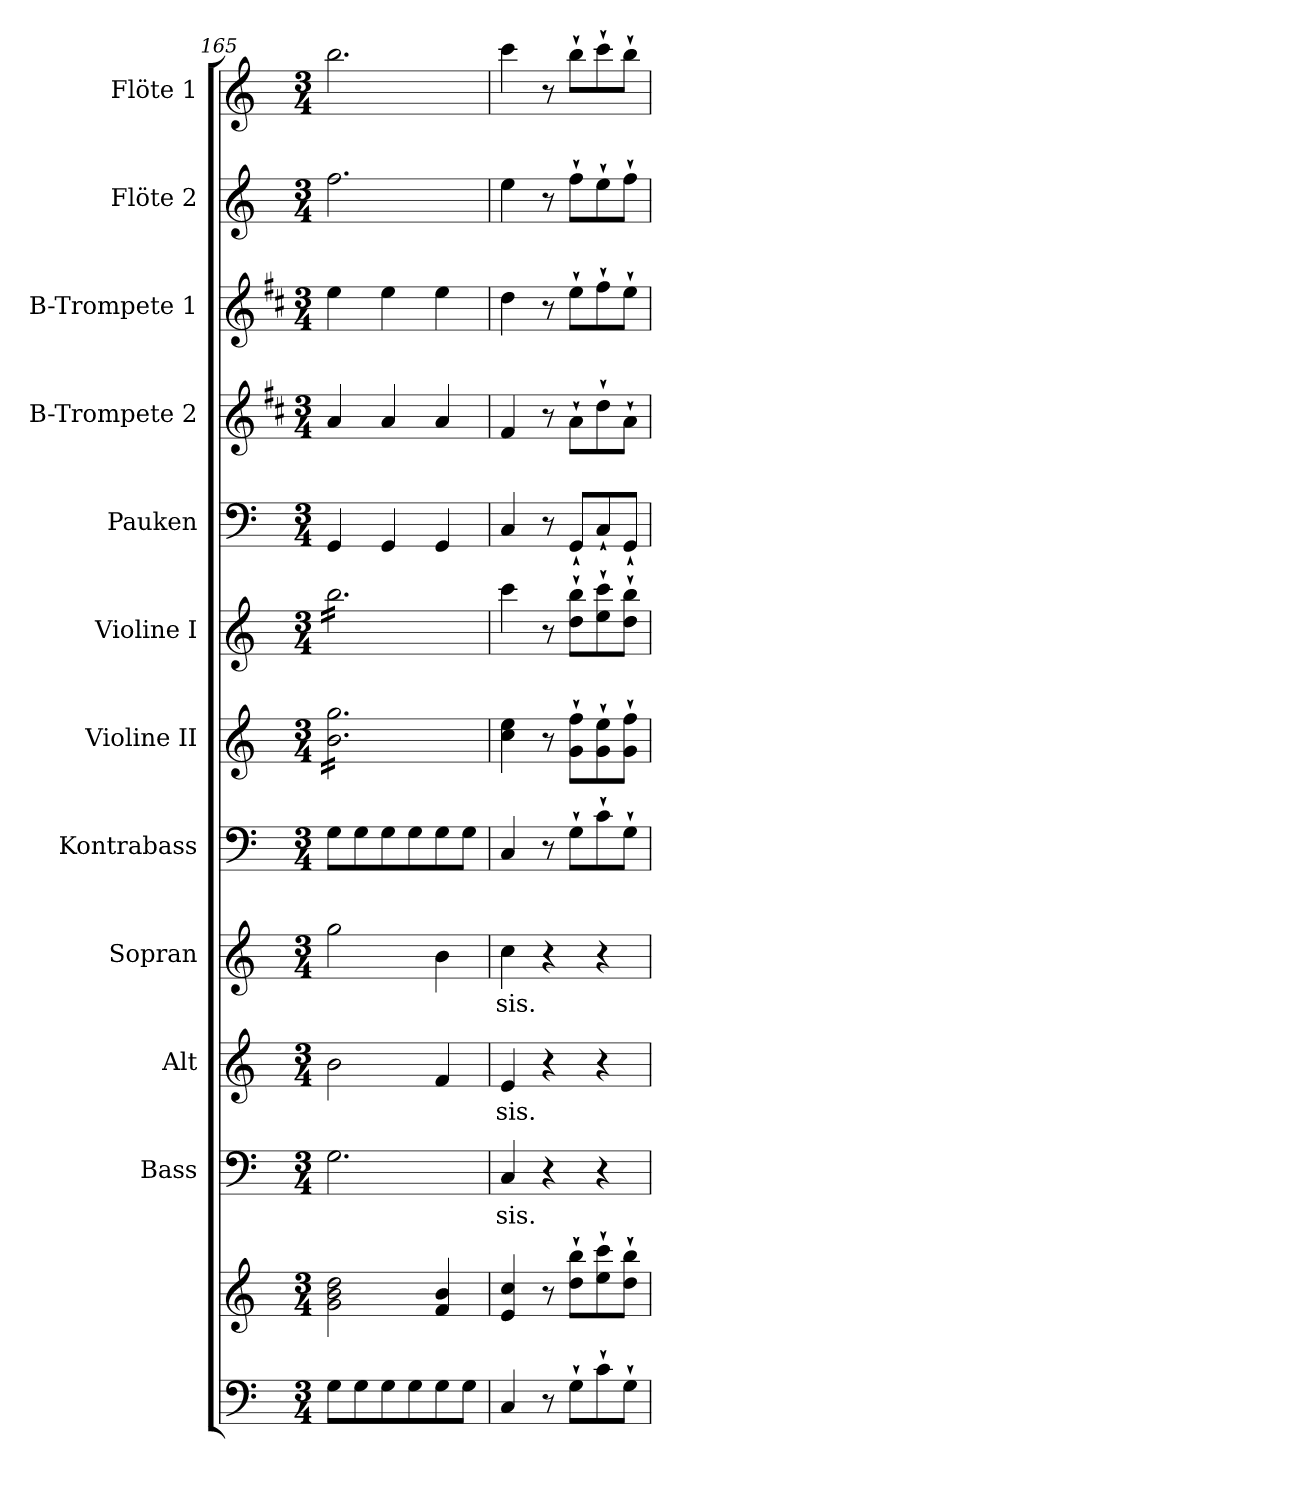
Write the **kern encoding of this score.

**kern	**kern	**kern	**text	**kern	**text	**kern	**text	**kern	**kern	**kern	**kern	**kern	**kern	**kern	**kern
*part12	*part12	*part11	*part11	*part10	*part10	*part9	*part9	*part8	*part7	*part6	*part5	*part4	*part3	*part2	*part1
*staff13	*staff12	*staff11	*staff11	*staff10	*staff10	*staff9	*staff9	*staff8	*staff7	*staff6	*staff5	*staff4	*staff3	*staff2	*staff1
*	*	*I"Bass	*	*I"Alt	*	*I"Sopran	*	*I"Kontrabass	*I"Violine II	*I"Violine I	*I"Pauken	*I"B-Trompete 2	*I"B-Trompete 1	*I"Flöte 2	*I"Flöte 1
*	*	*I'B.	*	*I'A.	*	*I'S.	*	*I'Kb.	*I'Vl. II	*I'Vl. I	*I'Pk.	*I'B Trp. 2	*I'B Trp. 1	*I'Fl. 2	*I'Fl. 1
*clefF4	*clefG2	*clefF4	*	*clefG2	*	*clefG2	*	*clefF4	*clefG2	*clefG2	*clefF4	*clefG2	*clefG2	*clefG2	*clefG2
*	*	*	*	*	*	*	*	*ITrd7c12	*	*	*	*ITrd1c2	*ITrd1c2	*	*
*k[]	*k[]	*k[]	*	*k[]	*	*k[]	*	*k[]	*k[]	*k[]	*k[]	*k[]	*k[]	*k[]	*k[]
*C:	*C:	*C:	*	*C:	*	*C:	*	*C:	*C:	*C:	*C:	*C:	*C:	*C:	*C:
*M3/4	*M3/4	*M3/4	*	*M3/4	*	*M3/4	*	*M3/4	*M3/4	*M3/4	*M3/4	*M3/4	*M3/4	*M3/4	*M3/4
=165	=165	=165	=165	=165	=165	=165	=165	=165	=165	=165	=165	=165	=165	=165	=165
*	*	*	*	*	*	*	*	*	*tremolo	*	*	*	*	*	*
*	*	*	*	*	*	*	*	*	*	*tremolo	*	*	*	*	*
8G\L	2g\ 2b\ 2dd\	2.G\	.	2b\	.	2gg\	.	8GG\L	16b\ 16gg\LL	16bb\LL	4GG/	4g/	4dd\	2.ff\	2.bb\
.	.	.	.	.	.	.	.	.	16b\ 16gg\	16bb\	.	.	.	.	.
8G\	.	.	.	.	.	.	.	8GG\	16b\ 16gg\	16bb\	.	.	.	.	.
.	.	.	.	.	.	.	.	.	16b\ 16gg\	16bb\	.	.	.	.	.
8G\	.	.	.	.	.	.	.	8GG\	16b\ 16gg\	16bb\	4GG/	4g/	4dd\	.	.
.	.	.	.	.	.	.	.	.	16b\ 16gg\	16bb\	.	.	.	.	.
8G\	.	.	.	.	.	.	.	8GG\	16b\ 16gg\	16bb\	.	.	.	.	.
.	.	.	.	.	.	.	.	.	16b\ 16gg\	16bb\	.	.	.	.	.
8G\	4f/ 4b/	.	.	4f/	.	4b\	.	8GG\	16b\ 16gg\	16bb\	4GG/	4g/	4dd\	.	.
.	.	.	.	.	.	.	.	.	16b\ 16gg\	16bb\	.	.	.	.	.
8G\J	.	.	.	.	.	.	.	8GG\J	16b\ 16gg\	16bb\	.	.	.	.	.
.	.	.	.	.	.	.	.	.	16b\ 16gg\JJ	16bb\JJ	.	.	.	.	.
*	*	*	*	*	*	*	*	*	*	*Xtremolo	*	*	*	*	*
*	*	*	*	*	*	*	*	*	*Xtremolo	*	*	*	*	*	*
=166	=166	=166	=166	=166	=166	=166	=166	=166	=166	=166	=166	=166	=166	=166	=166
!	!	!	!LO:LY:b	!	!LO:LY:b	!	!LO:LY:b	!	!	!	!	!	!	!	!
4C/	4e/ 4cc/	4C/	-sis.	4e/	-sis.	4cc\	-sis.	4CC/	4cc\ 4ee\	4ccc\	4C/	4e/	4cc\	4ee\	4ccc\
8r	8r	4r	.	4r	.	4r	.	8r	8r	8r	8r	8r	8r	8r	8r
8G`>\L	8dd\`> 8bb\`>L	.	.	.	.	.	.	8GG`>\L	8g\`> 8ff\`>L	8dd\`> 8bb\`>L	8GG`</L	8g`>\L	8dd`>\L	8ff`>\L	8bb`>\L
8c`>\	8ee\`> 8ccc\`>	4r	.	4r	.	4r	.	8C`>\	8g\`> 8ee\`>	8ee\`> 8ccc\`>	8C`</	8cc`>\	8ee`>\	8ee`>\	8ccc`>\
8G`>\J	8dd\`> 8bb\`>J	.	.	.	.	.	.	8GG`>\J	8g\`> 8ff\`>J	8dd\`> 8bb\`>J	8GG`</J	8g`>\J	8dd`>\J	8ff`>\J	8bb`>\J
=	=	=	=	=	=	=	=	=	=	=	=	=	=	=	=
*-	*-	*-	*-	*-	*-	*-	*-	*-	*-	*-	*-	*-	*-	*-	*-
